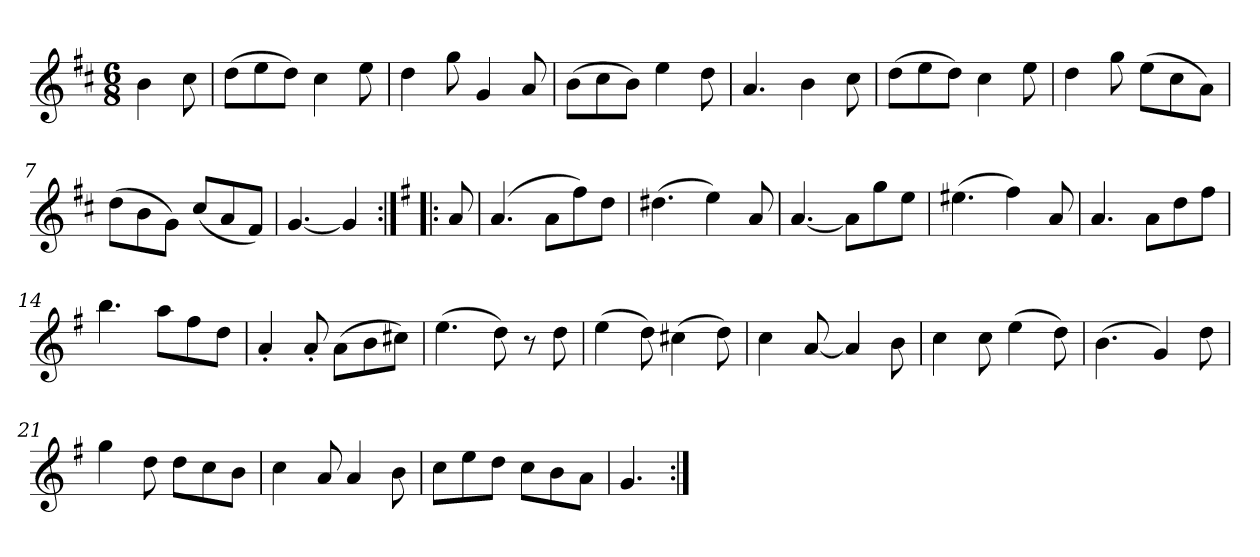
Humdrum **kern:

**kern
*part1
*staff1
*clefG2
*k[f#c#]
*G:lyd
*M6/8
*MM120
=
4b
8cc#
=1
(8dd\L
8ee\
8dd\J)
4cc#
8ee
=2
4dd
8gg
4g
8a
=3
(8b\L
8cc#\
8b\J)
4ee
8dd
=4
4.a
4b
8cc#
=5
(8dd\L
8ee\
8dd\J)
4cc#
8ee
=6
4dd
8gg
(8ee\L
8cc#\
8a\J)
=7
(8dd\L
8b\
8g\J)
(8cc#/L
8a/
8f#/J)
=8
[4.g
4g]
=:|!|:
*k[f#]
*G:
8a
=9
(4.a
8a\L
8ff#\)
8dd\J
=10
(4.dd#X
4ee)
8a
=11
[4.a
8a\L]
8gg\
8ee\J
=12
(4.ee#X
4ff#)
8a
=13
4.a
8a\L
8dd\
8ff#\J
=14
4.bb
8aa\L
8ff#\
8dd\J
=15
4a'
8a'
(8a\L
8b\
8cc#X\J)
=16
(4.ee
8dd)
8r
8dd
=17
(4ee
8dd)
(4cc#X
8dd)
=18
4cc
[8a
4a]
8b
=19
4cc
8cc
(4ee
8dd)
=20
(4.b
4g)
8dd
=21
4gg
8dd
8dd\L
8cc\
8b\J
=22
4cc
8a
4a
8b
=23
8cc\L
8ee\
8dd\J
8cc\L
8b\
8a\J
=24
4.g
=:|!
*-
